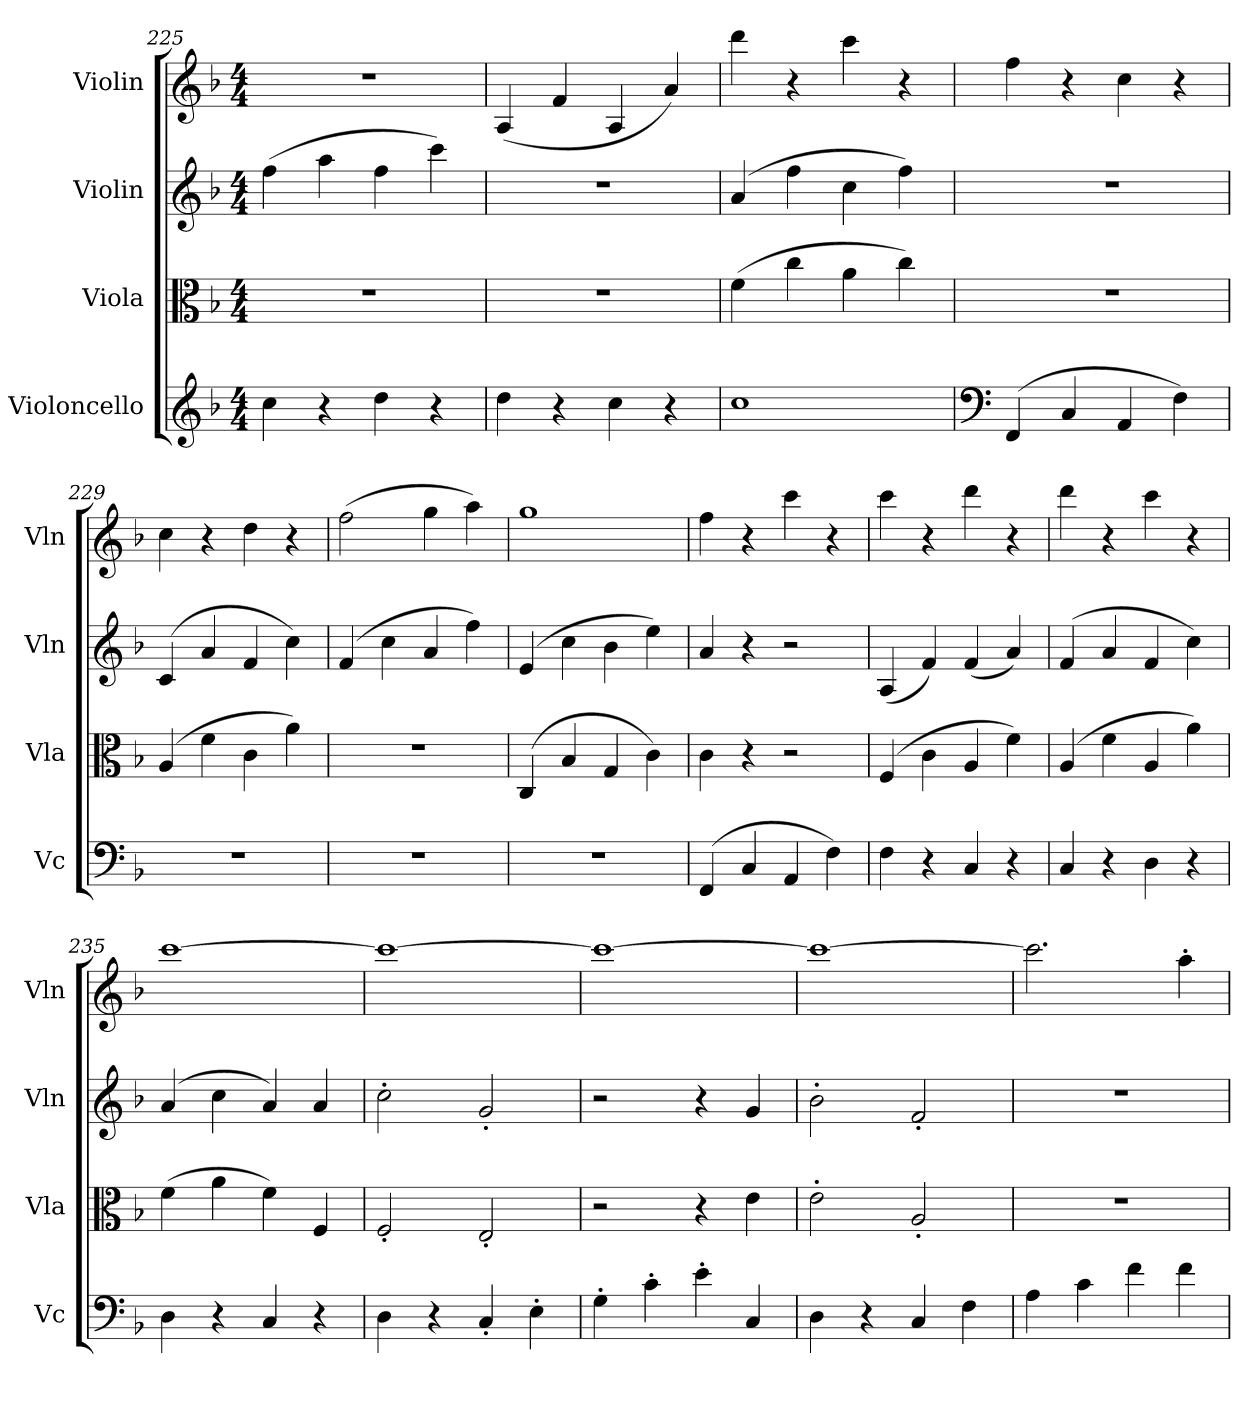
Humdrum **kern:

**kern	**kern	**kern	**kern
*part4	*part3	*part2	*part1
*staff4	*staff3	*staff2	*staff1
*I"Violoncello	*I"Viola	*I"Violin	*I"Violin
*I'Vc	*I'Vla	*I'Vln	*I'Vln
*clefG2	*clefC3	*clefG2	*clefG2
*k[b-]	*k[b-]	*k[b-]	*k[b-]
*M4/4	*M4/4	*M4/4	*M4/4
=225	=225	=225	=225
4cc\	1r	(4ff\	1r
4r	.	4aa\	.
4dd\	.	4ff\	.
4r	.	4ccc\)	.
=226	=226	=226	=226
4dd\	1r	1r	(4A/
4r	.	.	4f/
4cc\	.	.	4A/
4r	.	.	4a/)
=227	=227	=227	=227
1cc	(4f\	(4a/	4ddd\
.	4cc\	4ff\	4r
.	4a\	4cc\	4ccc\
.	4cc\)	4ff\)	4r
=228	=228	=228	=228
*clefF4	*	*	*
(4FF/	1r	1r	4ff\
4C/	.	.	4r
4AA/	.	.	4cc\
4F\)	.	.	4r
=229	=229	=229	=229
1r	(4A/	(4c/	4cc\
.	4f\	4a/	4r
.	4c\	4f/	4dd\
.	4a\)	4cc\)	4r
=230	=230	=230	=230
1r	1r	(4f/	(2ff\
.	.	4cc\	.
.	.	4a/	4gg\
.	.	4ff\)	4aa\)
=231	=231	=231	=231
1r	(4C/	(4e/	1gg
.	4B-/	4cc\	.
.	4G/	4b-\	.
.	4c\)	4ee\)	.
=232	=232	=232	=232
(4FF/	4c\	4a/	4ff\
4C/	4r	4r	4r
4AA/	2r	2r	4ccc\
4F\)	.	.	4r
=233	=233	=233	=233
4F\	(4F/	(4A/	4ccc\
4r	4c\	4f/)	4r
4C/	4A/	(4f/	4ddd\
4r	4f\)	4a/)	4r
=234	=234	=234	=234
4C/	(4A/	(4f/	4ddd\
4r	4f\	4a/	4r
4D\	4A/	4f/	4ccc\
4r	4a\)	4cc\)	4r
=235	=235	=235	=235
4D\	(4f\	(4a/	[1ccc
4r	4a\	4cc\	.
4C/	4f\)	4a/)	.
4r	4F/	4a/	.
=236	=236	=236	=236
4D\	2F'/	2cc'\	1ccc_
4r	.	.	.
4C'/	2E'/	2g'/	.
4E'\	.	.	.
=237	=237	=237	=237
4G'\	2r	2r	1ccc_
4c'\	.	.	.
4e'\	4r	4r	.
4C/	4e\	4g/	.
=238	=238	=238	=238
4D\	2e'\	2b-'\	1ccc_
4r	.	.	.
4C/	2A'/	2f'/	.
4F\	.	.	.
=239	=239	=239	=239
4A\	1r	1r	2.ccc\]
4c\	.	.	.
4f\	.	.	.
4f\	.	.	4aa'\
=	=	=	=
*-	*-	*-	*-
